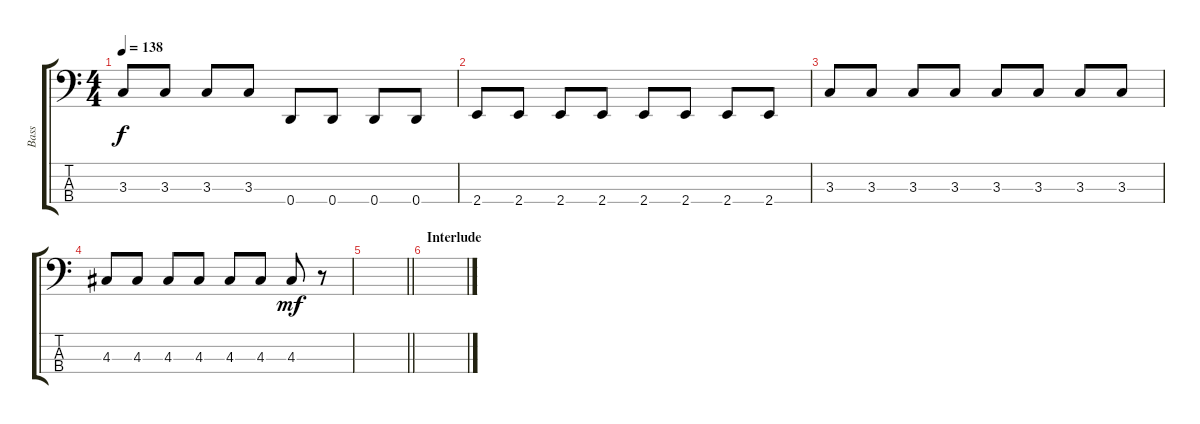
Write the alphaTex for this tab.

\track ("Bass" "Bass") {instrument electricbasspick}
\staff {score tabs}
\tuning (G2 D2 A1 D1) {hide}
\ts (4 4)
\tempo 138
\clef f4
\ks c
3.3.8{dy f} 3.3.8 3.3.8 3.3.8 0.4.8 0.4.8 0.4.8 0.4.8 |
2.4.8 2.4.8 2.4.8 2.4.8 2.4.8 2.4.8 2.4.8 2.4.8 |
3.3.8 3.3.8 3.3.8 3.3.8 3.3.8 3.3.8 3.3.8 3.3.8 |
4.3.8 4.3.8 4.3.8 4.3.8 4.3.8 4.3.8 4.3.8{dy mf} r.8 |
\barLineRight lightlight
|
\section ("" "Interlude")
